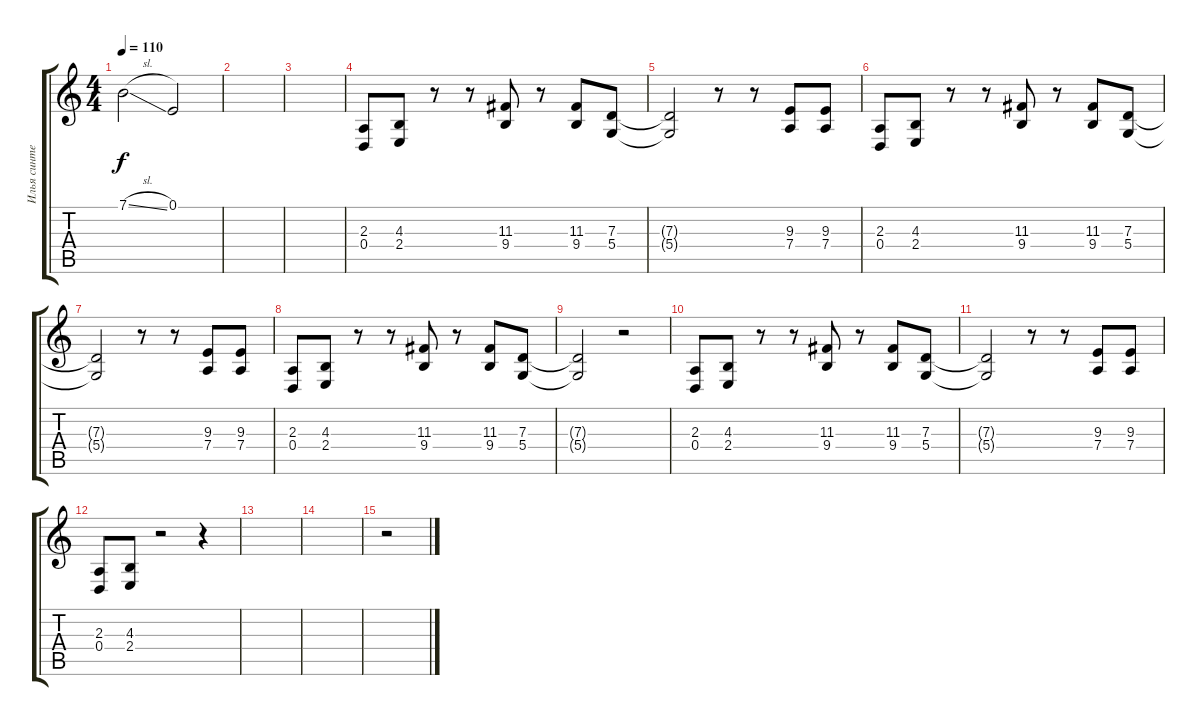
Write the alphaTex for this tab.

\track ("Илья синтезатор" "Илья синте") {instrument lead1square}
\staff {score tabs}
\tuning (E4 B3 G3 D3 A2 D2) {hide}
\ts (4 4)
\tempo 110
\clef g2
\ks c
7.1{sl t}.2{dy f} 0.1.2 |
|
|
(2.3 0.4).8 (4.3 2.4).8 r.8 r.8 (11.3 9.4).8 r.8 (11.3 9.4).8 (7.3 5.4).8 |
(7.3{t} 5.4{t}).2 r.8 r.8 (9.3 7.4).8 (9.3 7.4).8 |
(2.3 0.4).8 (4.3 2.4).8 r.8 r.8 (11.3 9.4).8 r.8 (11.3 9.4).8 (7.3 5.4).8 |
(7.3{t} 5.4{t}).2 r.8 r.8 (9.3 7.4).8 (9.3 7.4).8 |
(2.3 0.4).8 (4.3 2.4).8 r.8 r.8 (11.3 9.4).8 r.8 (11.3 9.4).8 (7.3 5.4).8 |
(7.3{t} 5.4{t}).2 r.2 |
(2.3 0.4).8 (4.3 2.4).8 r.8 r.8 (11.3 9.4).8 r.8 (11.3 9.4).8 (7.3 5.4).8 |
(7.3{t} 5.4{t}).2 r.8 r.8 (9.3 7.4).8 (9.3 7.4).8 |
(2.3 0.4).8 (4.3 2.4).8 r.2 r.4 |
|
|
r.2
